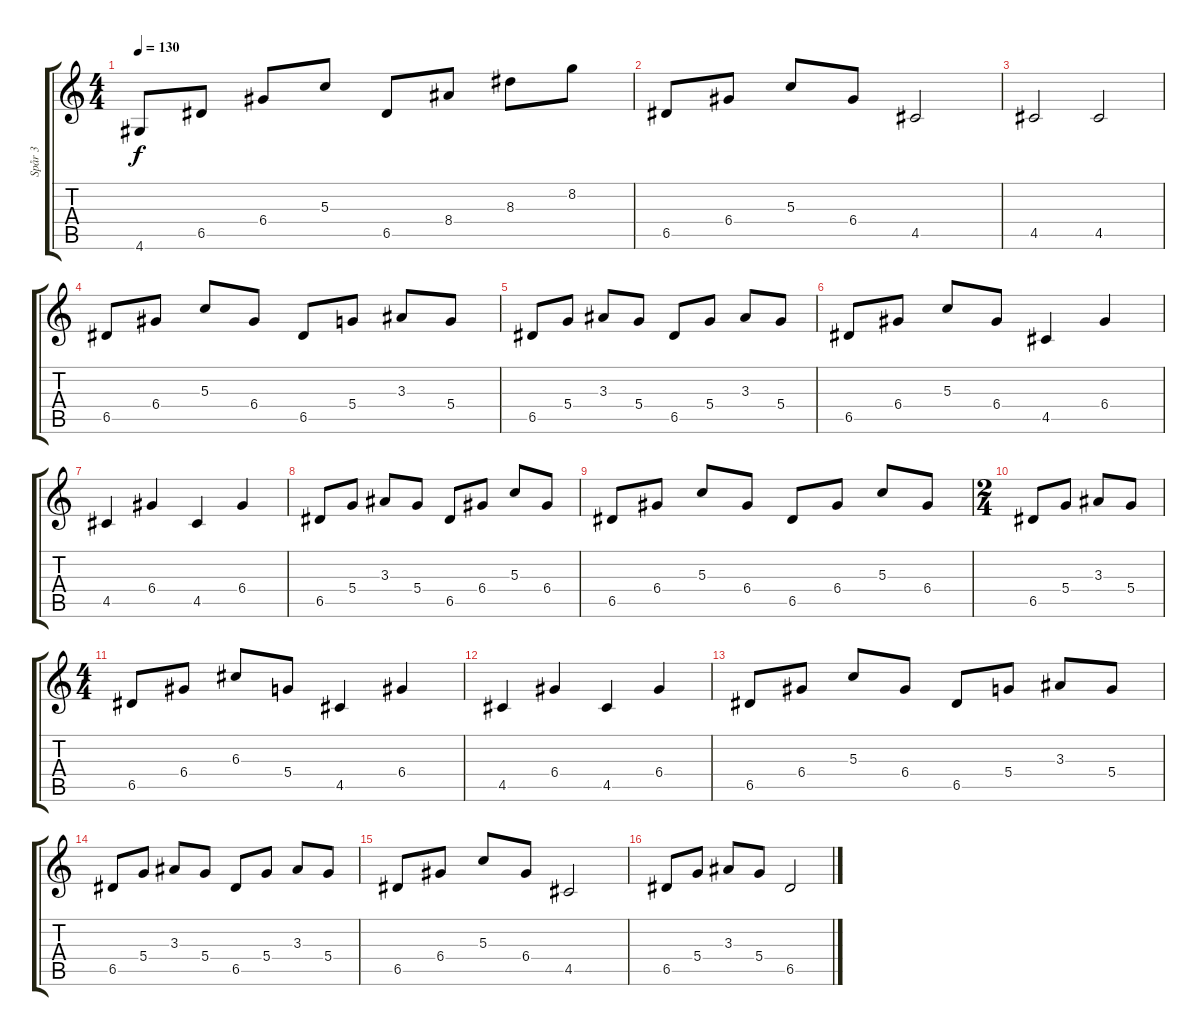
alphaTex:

\track ("Spår 3" "Spår 3") {instrument electricguitarjazz}
\staff {score tabs}
\tuning (E4 B3 G3 D3 A2 E2) {hide}
\ts (4 4)
\tempo 130
\clef g2
\ks c
4.6.8{dy f} 6.5.8 6.4.8 5.3.8 6.5.8 8.4.8 8.3.8 8.2.8 |
6.5.8 6.4.8 5.3.8 6.4.8 4.5.2 |
4.5.2 4.5.2 |
6.5.8 6.4.8 5.3.8 6.4.8 6.5.8 5.4.8 3.3.8 5.4.8 |
6.5.8 5.4.8 3.3.8 5.4.8 6.5.8 5.4.8 3.3.8 5.4.8 |
6.5.8 6.4.8 5.3.8 6.4.8 4.5.4 6.4.4 |
4.5.4 6.4.4 4.5.4 6.4.4 |
6.5.8 5.4.8 3.3.8 5.4.8 6.5.8 6.4.8 5.3.8 6.4.8 |
6.5.8 6.4.8 5.3.8 6.4.8 6.5.8 6.4.8 5.3.8 6.4.8 |
\ts (2 4)
6.5.8 5.4.8 3.3.8 5.4.8 |
\ts (4 4)
6.5.8 6.4.8 6.3.8 5.4.8 4.5.4 6.4.4 |
4.5.4 6.4.4 4.5.4 6.4.4 |
6.5.8 6.4.8 5.3.8 6.4.8 6.5.8 5.4.8 3.3.8 5.4.8 |
6.5.8 5.4.8 3.3.8 5.4.8 6.5.8 5.4.8 3.3.8 5.4.8 |
6.5.8 6.4.8 5.3.8 6.4.8 4.5.2 |
6.5.8 5.4.8 3.3.8 5.4.8 6.5.2
